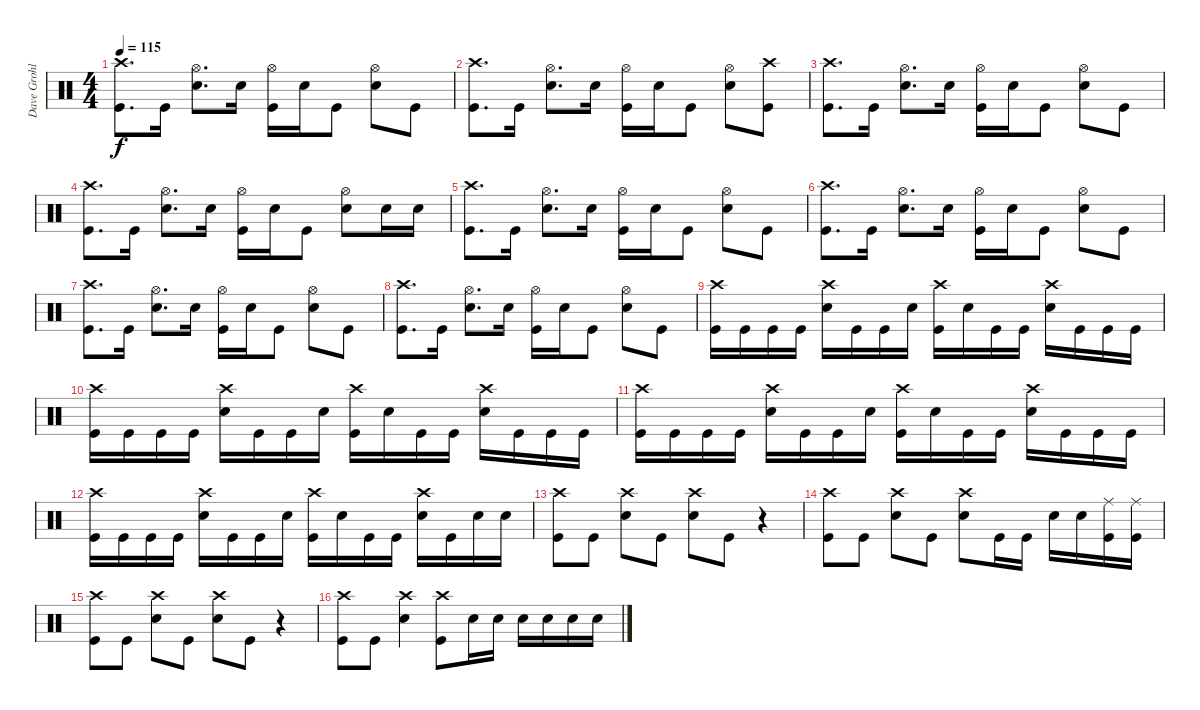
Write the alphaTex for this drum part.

\track ("Dave Grohl - Drums" "Dave Grohl") {instrument percussion}
\staff {score}
\articulation defaults
\ts (4 4)
\tempo 115
\clef neutral
\ks c
("Crash high (hit)" "Kick (hit)").8{d dy f} "Kick (hit)".16 ("Hi-Hat (open)" "Snare (hit) 2").8{d} "Snare (hit) 2".16 ("Hi-Hat (open)" "Kick (hit)").16 "Snare (hit) 2".16 "Kick (hit)".8 ("Hi-Hat (open)" "Snare (hit) 2").8 "Kick (hit)".8 |
("Crash high (hit)" "Kick (hit)").8{d} "Kick (hit)".16 ("Hi-Hat (open)" "Snare (hit) 2").8{d} "Snare (hit) 2".16 ("Hi-Hat (open)" "Kick (hit)").16 "Snare (hit) 2".16 "Kick (hit)".8 ("Hi-Hat (open)" "Snare (hit) 2").8 ("Crash high (hit)" "Kick (hit)").8 |
("Crash high (hit)" "Kick (hit)").8{d} "Kick (hit)".16 ("Hi-Hat (open)" "Snare (hit) 2").8{d} "Snare (hit) 2".16 ("Hi-Hat (open)" "Kick (hit)").16 "Snare (hit) 2".16 "Kick (hit)".8 ("Hi-Hat (open)" "Snare (hit) 2").8 "Kick (hit)".8 |
("Crash high (hit)" "Kick (hit)").8{d} "Kick (hit)".16 ("Hi-Hat (open)" "Snare (hit) 2").8{d} "Snare (hit) 2".16 ("Hi-Hat (open)" "Kick (hit)").16 "Snare (hit) 2".16 "Kick (hit)".8 ("Hi-Hat (open)" "Snare (hit) 2").8 "Snare (hit) 2".16 "Snare (hit) 2".16 |
("Crash high (hit)" "Kick (hit)").8{d} "Kick (hit)".16 ("Hi-Hat (open)" "Snare (hit) 2").8{d} "Snare (hit) 2".16 ("Hi-Hat (open)" "Kick (hit)").16 "Snare (hit) 2".16 "Kick (hit)".8 ("Hi-Hat (open)" "Snare (hit) 2").8 "Kick (hit)".8 |
("Crash high (hit)" "Kick (hit)").8{d} "Kick (hit)".16 ("Hi-Hat (open)" "Snare (hit) 2").8{d} "Snare (hit) 2".16 ("Hi-Hat (open)" "Kick (hit)").16 "Snare (hit) 2".16 "Kick (hit)".8 ("Hi-Hat (open)" "Snare (hit) 2").8 "Kick (hit)".8 |
("Crash high (hit)" "Kick (hit)").8{d} "Kick (hit)".16 ("Hi-Hat (open)" "Snare (hit) 2").8{d} "Snare (hit) 2".16 ("Hi-Hat (open)" "Kick (hit)").16 "Snare (hit) 2".16 "Kick (hit)".8 ("Hi-Hat (open)" "Snare (hit) 2").8 "Kick (hit)".8 |
("Crash high (hit)" "Kick (hit)").8{d} "Kick (hit)".16 ("Hi-Hat (open)" "Snare (hit) 2").8{d} "Snare (hit) 2".16 ("Hi-Hat (open)" "Kick (hit)").16 "Snare (hit) 2".16 "Kick (hit)".8 ("Hi-Hat (open)" "Snare (hit) 2").8 "Kick (hit)".8 |
("Kick (hit)" "Crash high (hit)").16 "Kick (hit)".16 "Kick (hit)".16 "Kick (hit)".16 ("Crash high (hit)" "Snare (hit) 2").16 "Kick (hit)".16 "Kick (hit)".16 "Snare (hit) 2".16 ("Kick (hit)" "Crash high (hit)").16 "Snare (hit) 2".16 "Kick (hit)".16 "Kick (hit)".16 ("Crash high (hit)" "Snare (hit) 2").16 "Kick (hit)".16 "Kick (hit)".16 "Kick (hit)".16 |
("Kick (hit)" "Crash high (hit)").16 "Kick (hit)".16 "Kick (hit)".16 "Kick (hit)".16 ("Crash high (hit)" "Snare (hit) 2").16 "Kick (hit)".16 "Kick (hit)".16 "Snare (hit) 2".16 ("Kick (hit)" "Crash high (hit)").16 "Snare (hit) 2".16 "Kick (hit)".16 "Kick (hit)".16 ("Crash high (hit)" "Snare (hit) 2").16 "Kick (hit)".16 "Kick (hit)".16 "Kick (hit)".16 |
("Kick (hit)" "Crash high (hit)").16 "Kick (hit)".16 "Kick (hit)".16 "Kick (hit)".16 ("Crash high (hit)" "Snare (hit) 2").16 "Kick (hit)".16 "Kick (hit)".16 "Snare (hit) 2".16 ("Kick (hit)" "Crash high (hit)").16 "Snare (hit) 2".16 "Kick (hit)".16 "Kick (hit)".16 ("Crash high (hit)" "Snare (hit) 2").16 "Kick (hit)".16 "Kick (hit)".16 "Kick (hit)".16 |
("Kick (hit)" "Crash high (hit)").16 "Kick (hit)".16 "Kick (hit)".16 "Kick (hit)".16 ("Crash high (hit)" "Snare (hit) 2").16 "Kick (hit)".16 "Kick (hit)".16 "Snare (hit) 2".16 ("Kick (hit)" "Crash high (hit)").16 "Snare (hit) 2".16 "Kick (hit)".16 "Kick (hit)".16 ("Crash high (hit)" "Snare (hit) 2").16 "Kick (hit)".16 "Snare (hit) 2".16 "Snare (hit) 2".16 |
("Crash high (hit)" "Kick (hit)").8 "Kick (hit)".8 ("Crash high (hit)" "Snare (hit) 2").8 "Kick (hit)".8 ("Crash high (hit)" "Snare (hit) 2").8 "Kick (hit)".8 r.4 |
("Crash high (hit)" "Kick (hit)").8 "Kick (hit)".8 ("Crash high (hit)" "Snare (hit) 2").8 "Kick (hit)".8 ("Crash high (hit)" "Snare (hit) 2").8 "Kick (hit)".16 "Kick (hit)".16 "Snare (hit) 2".16 "Snare (hit) 2".16 ("Kick (hit)" "Ride (middle)").16 ("Kick (hit)" "Ride (middle)").16 |
("Crash high (hit)" "Kick (hit)").8 "Kick (hit)".8 ("Crash high (hit)" "Snare (hit) 2").8 "Kick (hit)".8 ("Crash high (hit)" "Snare (hit) 2").8 "Kick (hit)".8 r.4 |
("Crash high (hit)" "Kick (hit)").8 "Kick (hit)".8 ("Crash high (hit)" "Snare (hit) 2").4 ("Crash high (hit)" "Kick (hit)").8 "Snare (hit) 2".16 "Snare (hit) 2".16 "Snare (hit) 2".16 "Snare (hit) 2".16 "Snare (hit) 2".16 "Snare (hit) 2".16
